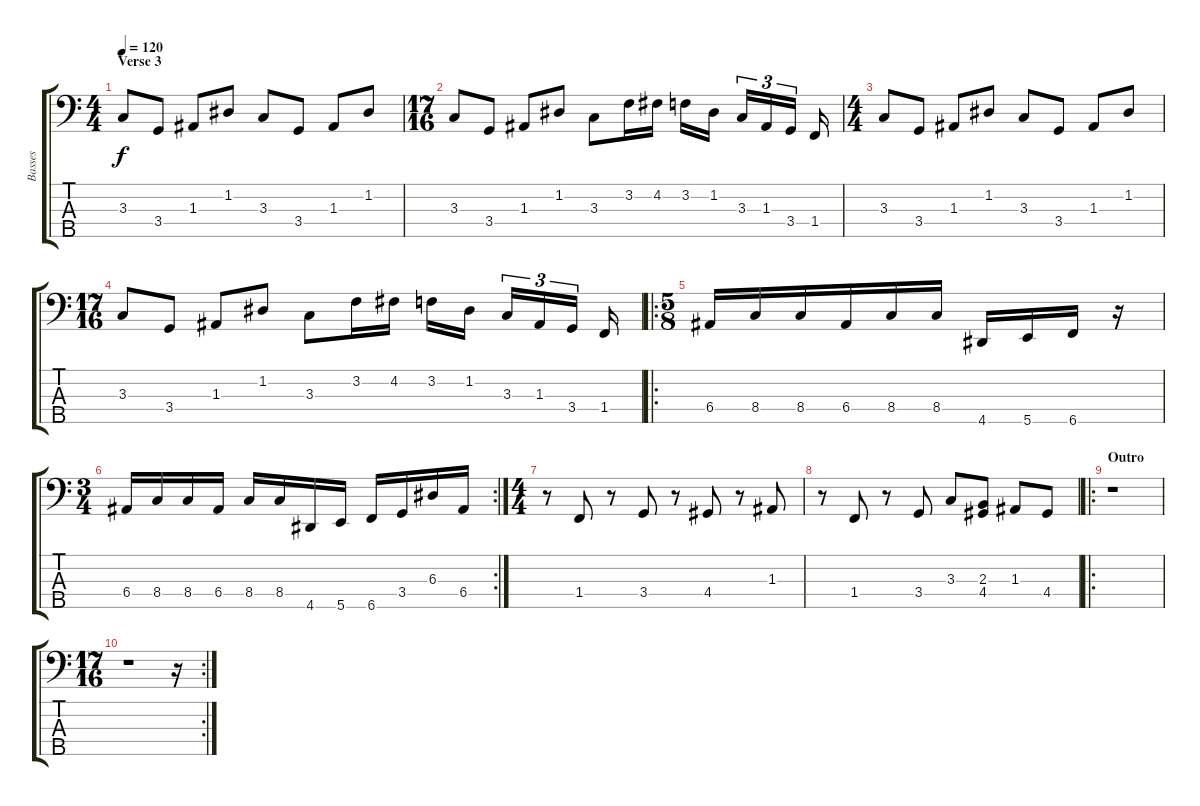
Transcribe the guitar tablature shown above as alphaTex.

\track ("Basses" "Basses") {instrument synthbass1}
\staff {score tabs}
\tuning (G2 D2 A1 E1 B0) {hide}
\ts (4 4)
\section ("" "Verse 3")
\tempo 120
\clef f4
\ks c
3.3.8{dy f instrument synthbass1} 3.4.8 1.3.8 1.2.8 3.3.8 3.4.8 1.3.8 1.2.8 |
\ts (17 16)
3.3.8 3.4.8 1.3.8 1.2.8 3.3.8 3.2.16 4.2.16 3.2.16 1.2.16 3.3.16{tu (3 2)} 1.3.16{tu (3 2)} 3.4.16{tu (3 2)} 1.4.16 |
\ts (4 4)
3.3.8 3.4.8 1.3.8 1.2.8 3.3.8 3.4.8 1.3.8 1.2.8 |
\ts (17 16)
3.3.8 3.4.8 1.3.8 1.2.8 3.3.8 3.2.16 4.2.16 3.2.16 1.2.16 3.3.16{tu (3 2)} 1.3.16{tu (3 2)} 3.4.16{tu (3 2)} 1.4.16 |
\ro
\ts (5 8)
6.4.16 8.4.16 8.4.16 6.4.16 8.4.16 8.4.16 4.5.16 5.5.16 6.5.16 r.16 |
\rc 2
\ts (3 4)
6.4.16 8.4.16 8.4.16 6.4.16 8.4.16 8.4.16 4.5.16 5.5.16 6.5.16 3.4.16 6.3.16 6.4.16 |
\ts (4 4)
r.8 1.4.8 r.8 3.4.8 r.8 4.4.8 r.8 1.3.8 |
r.8 1.4.8 r.8 3.4.8 3.3.8 (2.3 4.4).8 1.3.8 4.4.8 |
\ro
\section ("" "Outro")
r.1 |
\rc 2
\ts (17 16)
r.1 r.16
